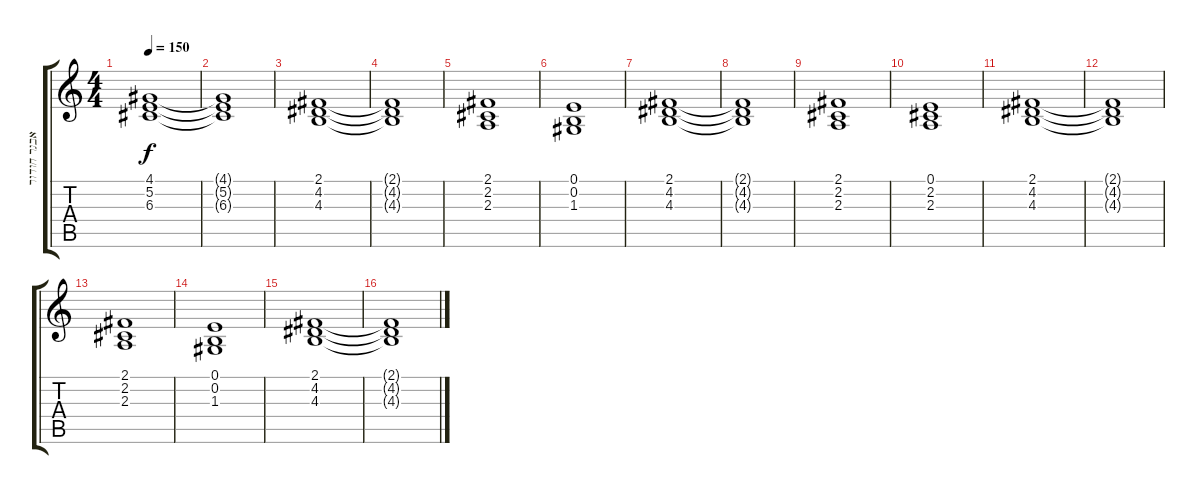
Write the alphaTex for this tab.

\track ("אבנר חודורוב" "אבנר חודור") {instrument stringensemble1}
\staff {score tabs}
\tuning (E4 B3 G3 D3 A2 E2) {hide}
\ts (4 4)
\tempo 150
\clef g2
\ks c
(4.1{t} 5.2{t} 6.3{t}).1{dy f} |
(4.1{t} 5.2{t} 6.3{t}).1 |
(2.1 4.2 4.3).1 |
(2.1{t} 4.2{t} 4.3{t}).1 |
(2.1 2.2 2.3).1 |
(0.1 0.2 1.3).1 |
(2.1 4.2 4.3).1 |
(2.1{t} 4.2{t} 4.3{t}).1 |
(2.1 2.2 2.3).1 |
(0.1 2.2 2.3).1 |
(2.1 4.2 4.3).1 |
(2.1{t} 4.2{t} 4.3{t}).1 |
(2.1 2.2 2.3).1 |
(0.1 0.2 1.3).1 |
(2.1 4.2 4.3).1 |
(2.1{t} 4.2{t} 4.3{t}).1
